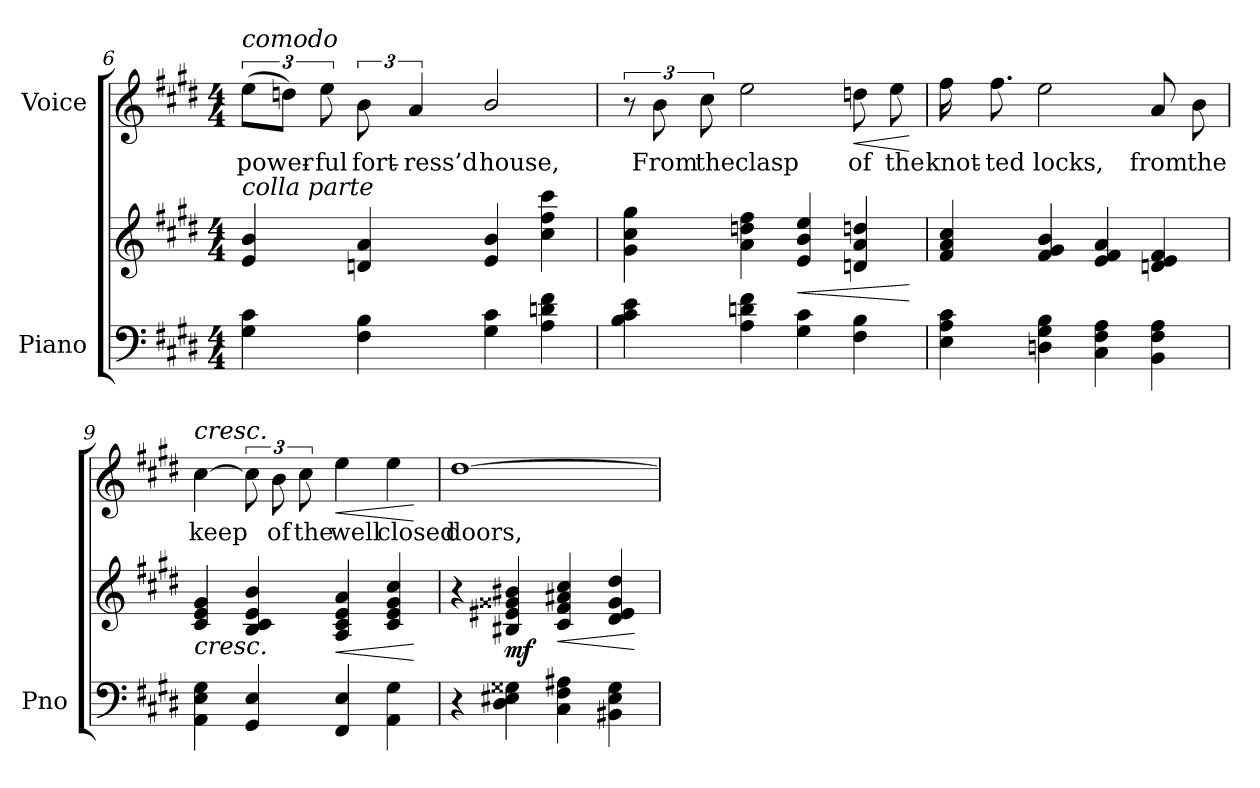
**kern	**kern	**dynam	**kern	**text	**dynam
*part2	*part2	*part2	*part1	*part1	*part1
*staff3	*staff2	*staff2/3	*staff1	*staff1	*staff1
*I"Piano	*	*	*I"Voice	*	*
*I'Pno	*	*	*	*	*
*clefF4	*clefG2	*	*clefG2	*	*
*k[f#c#g#d#]	*k[f#c#g#d#]	*	*k[f#c#g#d#]	*	*
*M4/4	*M4/4	*	*M4/4	*	*
=6	=6	=6	=6	=6	=6
!	!	!	!LO:TX:i:t=comodo	!	!
!	!LO:TX:i:t=colla parte	!	!	!	!
4G#\ 4c#\	4e/ 4b/	.	(12ee\L	power-	.
.	.	.	12ddn\J)	.	.
.	.	.	12ee\	-ful	.
4F#\ 4B\	4dn/ 4a/	.	12b\	fort-	.
.	.	.	6a/	-ress’d	.
4G#\ 4c#\	4e/ 4b/	.	2b/	house,	.
4A\ 4dn\ 4f#\	4cc#\ 4ff#\ 4ccc#\	.	.	.	.
=7	=7	=7	=7	=7	=7
4B\ 4c#\ 4e\	4g#\ 4cc#\ 4gg#\	.	12r	.	.
.	.	.	12b\	From	.
.	.	.	12cc#\	the	.
4A\ 4dn\ 4f#\	4a\ 4ddn\ 4ff#\	.	2ee\	clasp	.
!	!	!LO:HP:b	!	!	!
4G#\ 4c#\	4e/ 4b/ 4ee/	<	.	.	.
!	!	!	!	!	!LO:HP:b
4F#\ 4B\	4dn/ 4a/ 4ddn/	.	8ddn\	of	<
.	.	.	8ee\	the	.
.	.	[	.	.	[
=8	=8	=8	=8	=8	=8
4E\ 4A\ 4c#\	4f#/ 4a/ 4cc#/	.	16ff#\	knot-	.
.	.	.	8.ff#\	-ted	.
4Dn\ 4G#\ 4B\	4f#/ 4g#/ 4b/	.	2ee\	locks,	.
4C#\ 4F#\ 4A\	4e/ 4f#/ 4a/	.	.	.	.
4BB\ 4F#\ 4A\	4dn/ 4e/ 4f#/	.	8a/	from	.
.	.	.	8b\	the	.
=9	=9	=9	=9	=9	=9
!	!	!	!LO:TX:a:i:t=cresc.	!	!
!	!LO:TX:b:i:t=cresc.	!	!	!	!
4AA\ 4E\ 4G#\	4c#/ 4e/ 4g#/	.	[4cc#\	keep	.
4GG#/ 4E/	4B/ 4c#/ 4e/ 4b/	.	12cc#\]	.	.
.	.	.	12b\	of	.
.	.	.	12cc#\	the	.
!	!	!LO:HP:b	!	!	!LO:HP:b
4FF#/ 4E/	4A/ 4c#/ 4e/ 4a/	<	4ee\	well	<
4AA\ 4G#\	4c#/ 4e/ 4g#/ 4cc#/	.	4ee\	closed	.
.	.	[	.	.	[
=10	=10	=10	=10	=10	=10
4r	4r	.	[1dd#	doors,	.
!	!	!LO:DY:b	!	!	!
4D#\ 4E#X\ 4G##X\	4B#X/ 4e#X/ 4g##X/ 4b#X/	mf	.	.	.
!	!	!LO:HP:b	!	!	!
4C#\ 4F#\ 4A#X\	4c#/ 4f#/ 4a#X/ 4cc#/	<	.	.	.
4BB#X\ 4E#\ 4G##\	4d#/ 4e#/ 4g##/ 4dd#/	.	.	.	.
.	.	[	.	.	.
=	=	=	=	=	=
*-	*-	*-	*-	*-	*-
